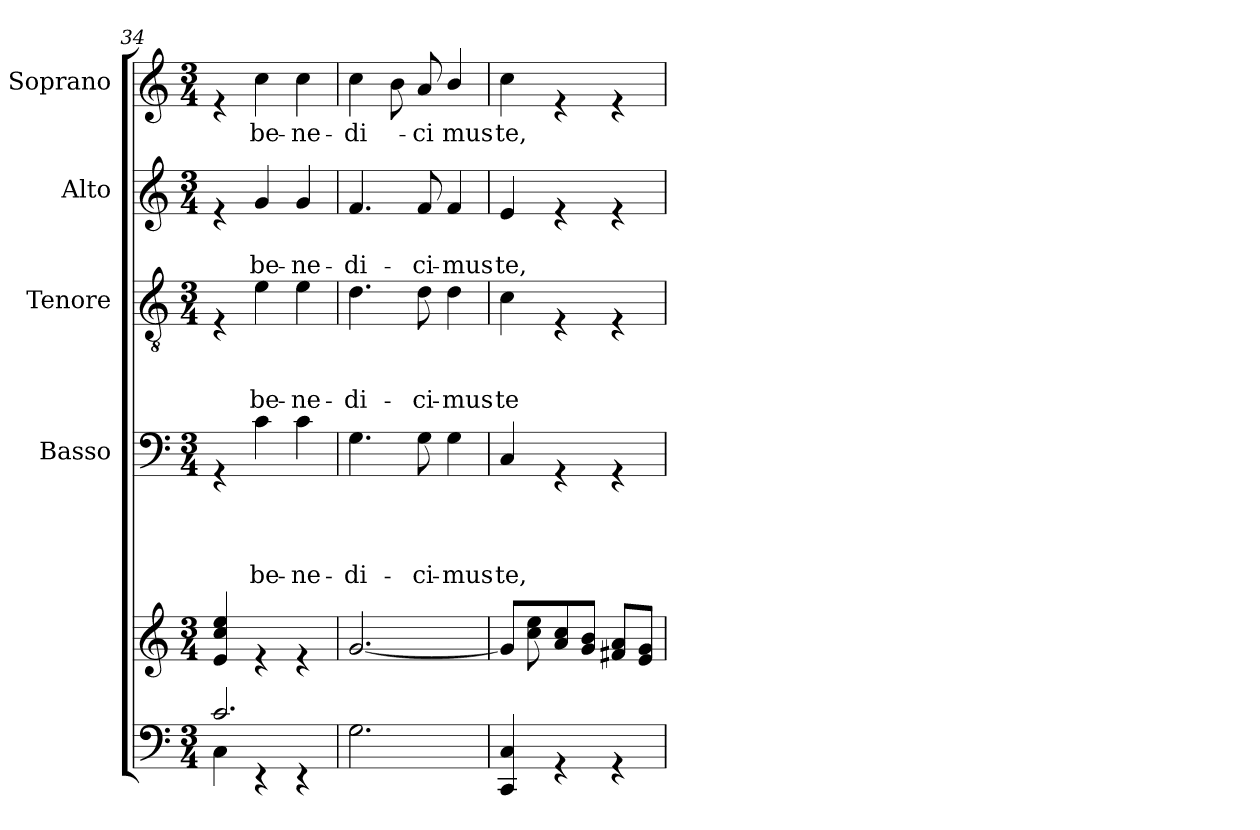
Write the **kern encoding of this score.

**kern	**kern	**kern	**text	**text	**text	**text	**kern	**text	**text	**text	**kern	**text	**text	**kern	**text
*part6	*part5	*part4	*part4	*part4	*part4	*part4	*part3	*part3	*part3	*part3	*part2	*part2	*part2	*part1	*part1
*staff6	*staff5	*staff4	*staff4	*staff4	*staff4	*staff4	*staff3	*staff3	*staff3	*staff3	*staff2	*staff2	*staff2	*staff1	*staff1
*	*	*I"Basso	*	*	*	*	*I"Tenore	*	*	*	*I"Alto	*	*	*I"Soprano	*
*clefF4	*clefG2	*clefF4	*	*	*	*	*clefGv2	*	*	*	*clefG2	*	*	*clefG2	*
*k[]	*k[]	*k[]	*	*	*	*	*k[]	*	*	*	*k[]	*	*	*k[]	*
*C:	*C:	*C:	*	*	*	*	*C:	*	*	*	*C:	*	*	*C:	*
*M3/4	*M3/4	*M3/4	*	*	*	*	*M3/4	*	*	*	*M3/4	*	*	*M3/4	*
=34	=34	=34	=34	=34	=34	=34	=34	=34	=34	=34	=34	=34	=34	=34	=34
*^	*	*	*	*	*	*	*	*	*	*	*	*	*	*	*
4C\	2.c/	4e/ 4cc/ 4ee/	4rGG	.	.	.	.	4rE	.	.	.	4re	.	.	4re	.
!	!	!	!	!	!	!	!LO:LY:b	!	!	!	!LO:LY:b	!	!	!LO:LY:b	!	!LO:LY:b
4rEE	.	4re	4c\	.	.	.	be-	4e\	.	.	be-	4g/	.	be-	4cc\	be-
!	!	!	!	!	!	!	!LO:LY:b	!	!	!	!LO:LY:b	!	!	!LO:LY:b	!	!LO:LY:b
4rEE	.	4re	4c\	.	.	.	-ne-	4e\	.	.	-ne-	4g/	.	-ne-	4cc\	-ne-
*v	*v	*	*	*	*	*	*	*	*	*	*	*	*	*	*	*
=35	=35	=35	=35	=35	=35	=35	=35	=35	=35	=35	=35	=35	=35	=35	=35
!	!	!	!	!	!	!LO:LY:b	!	!	!	!LO:LY:b	!	!	!LO:LY:b	!	!LO:LY:b
*	*	*	*	*	*	*	*	*	*	*	*	*	*	*^	*
2.G\	[<2.g/	4.G\	.	.	.	-di-	4.d\	.	.	-di-	4.f/	.	-di-	4cc\	4.ryy	-di-
.	.	.	.	.	.	.	.	.	.	.	.	.	.	8b\	.	.
!	!	!	!	!	!	!LO:LY:b	!	!	!	!LO:LY:b	!	!	!LO:LY:b	!	!	!LO:LY:b
.	.	8G\	.	.	.	-ci-	8d\	.	.	-ci-	8f/	.	-ci-	8ryy	8a/	ci-
!	!	!	!	!	!	!LO:LY:b	!	!	!	!LO:LY:b	!	!	!LO:LY:b	!	!	!LO:LY:b
.	.	4G\	.	.	.	-mus	4d\	.	.	-mus	4f/	.	-mus	4b/	4ryy	-mus
!!LO:LB:g=z
=36	=36	=36	=36	=36	=36	=36	=36	=36	=36	=36	=36	=36	=36	=36	=36	=36
*	*^	*	*	*	*	*	*	*	*	*	*	*	*	*	*	*
!	!	!	!	!	!	!	!LO:LY:b	!	!	!	!LO:LY:b	!	!	!LO:LY:b	!	!	!LO:LY:b
*	*	*	*	*	*	*	*	*	*	*	*	*	*	*	*v	*v	*
4CC/ 4C/	8g/L]	8ryy	4C/	.	.	.	te,	4c\	.	.	te	4e/	.	te,	4cc\	-te,
.	8ryy	8cc\ 8ee\	.	.	.	.	.	.	.	.	.	.	.	.	.	.
4rGG	8a/ 8cc/	4ryy	4rGG	.	.	.	.	4rE	.	.	.	4re	.	.	4re	.
.	8g/ 8b/J	.	.	.	.	.	.	.	.	.	.	.	.	.	.	.
4rGG	4ryy	8f#X/ 8a/L	4rGG	.	.	.	.	4rE	.	.	.	4re	.	.	4re	.
.	.	8e/ 8g/J	.	.	.	.	.	.	.	.	.	.	.	.	.	.
*	*v	*v	*	*	*	*	*	*	*	*	*	*	*	*	*	*
=	=	=	=	=	=	=	=	=	=	=	=	=	=	=	=
*-	*-	*-	*-	*-	*-	*-	*-	*-	*-	*-	*-	*-	*-	*-	*-
